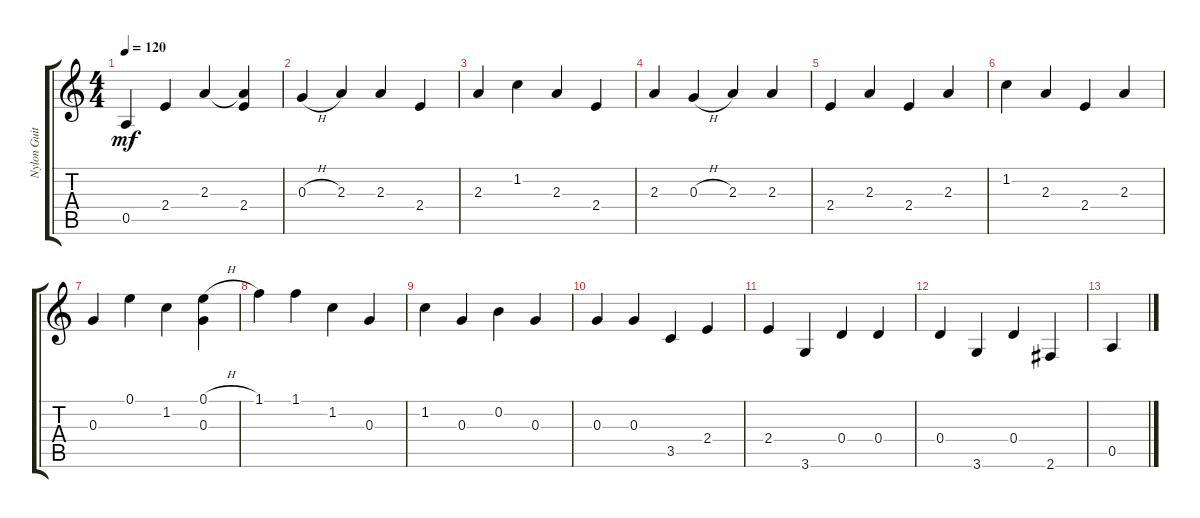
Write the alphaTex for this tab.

\track ("Nylon Guitar" "Nylon Guit") {instrument acousticguitarnylon}
\staff {score tabs}
\tuning (E4 B3 G3 D3 A2 E2) {hide}
\ts (4 4)
\tempo 120
\clef g2
\ks c
0.5.4{dy mf instrument acousticguitarnylon} 2.4.4 2.3.4 (2.3{t} 2.4).4 |
0.3{h}.4 2.3.4 2.3.4 2.4.4 |
2.3.4 1.2.4 2.3.4 2.4.4 |
2.3.4 0.3{h}.4 2.3.4 2.3.4 |
2.4.4 2.3.4 2.4.4 2.3.4 |
1.2.4 2.3.4 2.4.4 2.3.4 |
0.3.4 0.1.4 1.2.4 (0.1{h} 0.3).4 |
1.1.4 1.1.4 1.2.4 0.3.4 |
1.2.4 0.3.4 0.2.4 0.3.4 |
0.3.4 0.3.4 3.5.4 2.4.4 |
2.4.4 3.6.4 0.4.4 0.4.4 |
0.4.4 3.6.4 0.4.4 2.6.4 |
0.5.4
